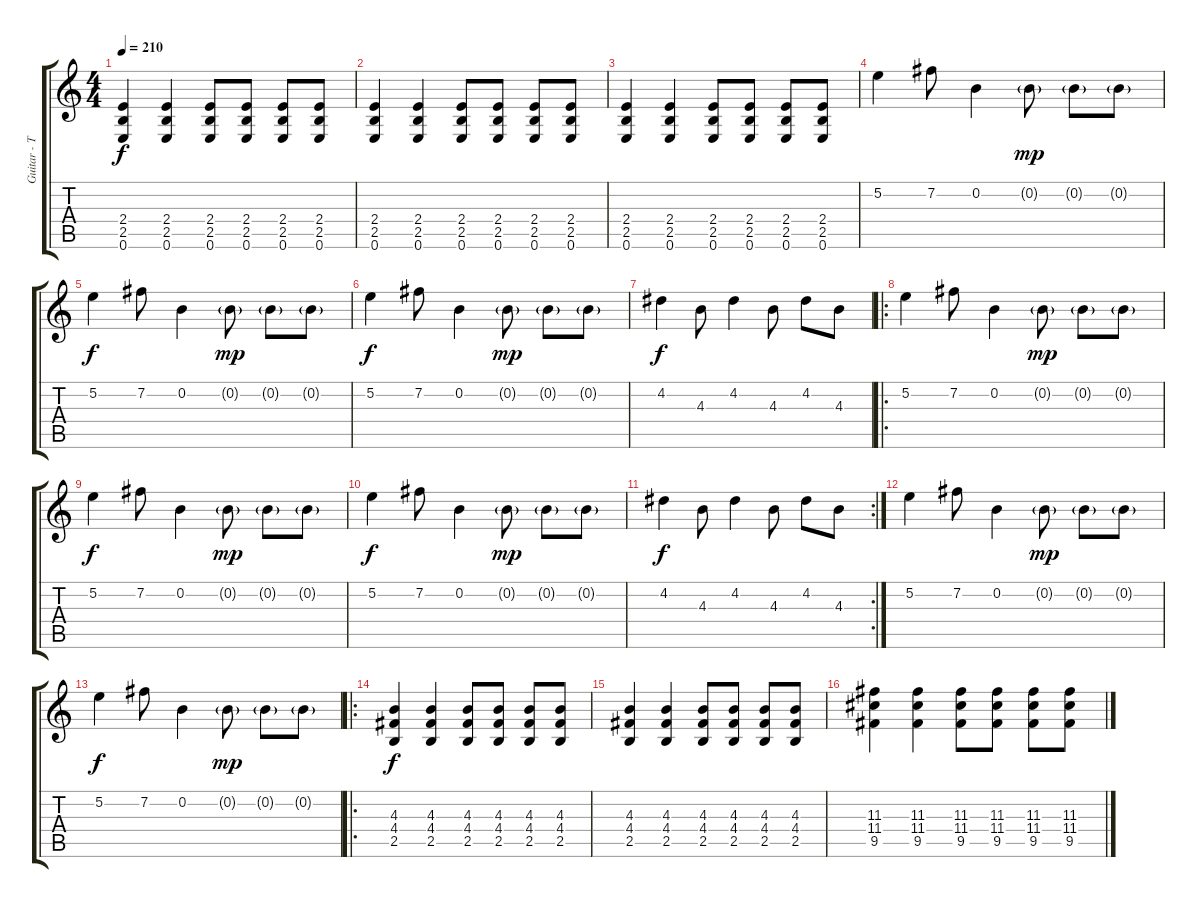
\track ("Guitar - Tom Mattew Delonge" "Guitar - T") {instrument distortionguitar}
\staff {score tabs}
\tuning (E4 B3 G3 D3 A2 E2) {hide}
\ts (4 4)
\tempo 210
\clef g2
\ks c
(2.4 2.5 0.6).4{dy f} (2.4 2.5 0.6).4 (2.4 2.5 0.6).8 (2.4 2.5 0.6).8 (2.4 2.5 0.6).8 (2.4 2.5 0.6).8 |
(2.4 2.5 0.6).4 (2.4 2.5 0.6).4 (2.4 2.5 0.6).8 (2.4 2.5 0.6).8 (2.4 2.5 0.6).8 (2.4 2.5 0.6).8 |
(2.4 2.5 0.6).4 (2.4 2.5 0.6).4 (2.4 2.5 0.6).8 (2.4 2.5 0.6).8 (2.4 2.5 0.6).8 (2.4 2.5 0.6).8 |
5.2.4 7.2.8 0.2.4 0.2{g}.8{dy mp} 0.2{g}.8 0.2{g}.8 |
5.2.4{dy f} 7.2.8 0.2.4 0.2{g}.8{dy mp} 0.2{g}.8 0.2{g}.8 |
5.2.4{dy f} 7.2.8 0.2.4 0.2{g}.8{dy mp} 0.2{g}.8 0.2{g}.8 |
4.2.4{dy f} 4.3.8 4.2.4 4.3.8 4.2.8 4.3.8 |
\ro
5.2.4 7.2.8 0.2.4 0.2{g}.8{dy mp} 0.2{g}.8 0.2{g}.8 |
5.2.4{dy f} 7.2.8 0.2.4 0.2{g}.8{dy mp} 0.2{g}.8 0.2{g}.8 |
5.2.4{dy f} 7.2.8 0.2.4 0.2{g}.8{dy mp} 0.2{g}.8 0.2{g}.8 |
\rc 2
4.2.4{dy f} 4.3.8 4.2.4 4.3.8 4.2.8 4.3.8 |
5.2.4 7.2.8 0.2.4 0.2{g}.8{dy mp} 0.2{g}.8 0.2{g}.8 |
5.2.4{dy f} 7.2.8 0.2.4 0.2{g}.8{dy mp} 0.2{g}.8 0.2{g}.8 |
\ro
(4.3 4.4 2.5).4{dy f} (4.3 4.4 2.5).4 (4.3 4.4 2.5).8 (4.3 4.4 2.5).8 (4.3 4.4 2.5).8 (4.3 4.4 2.5).8 |
(4.3 4.4 2.5).4 (4.3 4.4 2.5).4 (4.3 4.4 2.5).8 (4.3 4.4 2.5).8 (4.3 4.4 2.5).8 (4.3 4.4 2.5).8 |
(11.3 11.4 9.5).4 (11.3 11.4 9.5).4 (11.3 11.4 9.5).8 (11.3 11.4 9.5).8 (11.3 11.4 9.5).8 (11.3 11.4 9.5).8
